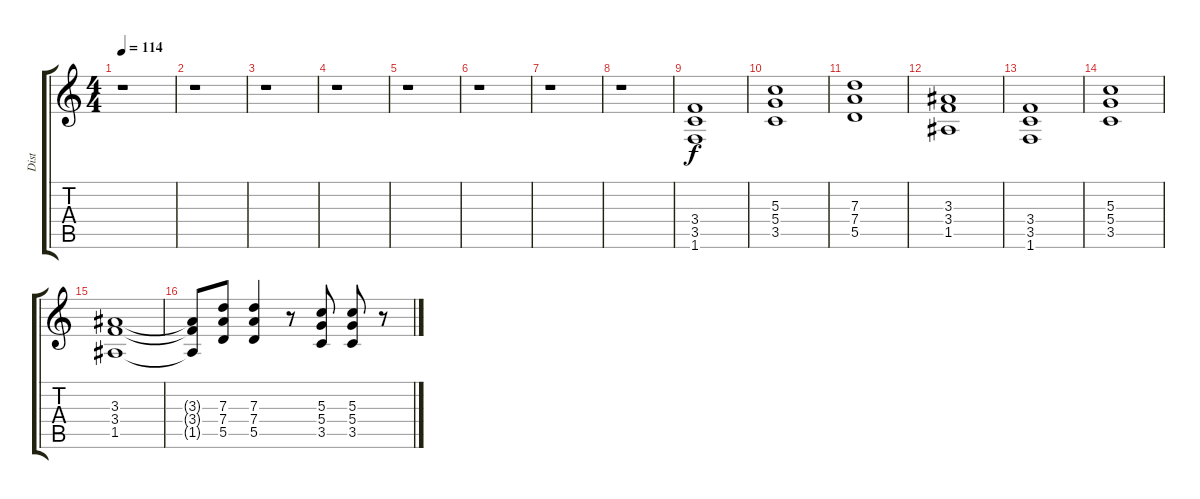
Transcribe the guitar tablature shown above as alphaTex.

\track ("Dist" "Dist") {instrument distortionguitar}
\staff {score tabs}
\tuning (E4 B3 G3 D3 A2 E2) {hide}
\ts (4 4)
\tempo 114
\clef g2
\ks c
r.1{dy f} |
r.1 |
r.1 |
r.1 |
r.1 |
r.1 |
r.1 |
r.1 |
(3.4 3.5 1.6).1 |
(5.3 5.4 3.5).1 |
(7.3 7.4 5.5).1 |
(3.3 3.4 1.5).1 |
(3.4 3.5 1.6).1 |
(5.3 5.4 3.5).1 |
(3.3 3.4 1.5).1 |
(3.3{t} 3.4{t} 1.5{t}).8 (7.3 7.4 5.5).8 (7.3 7.4 5.5).4 r.8 (5.3 5.4 3.5).8 (5.3 5.4 3.5).8 r.8
